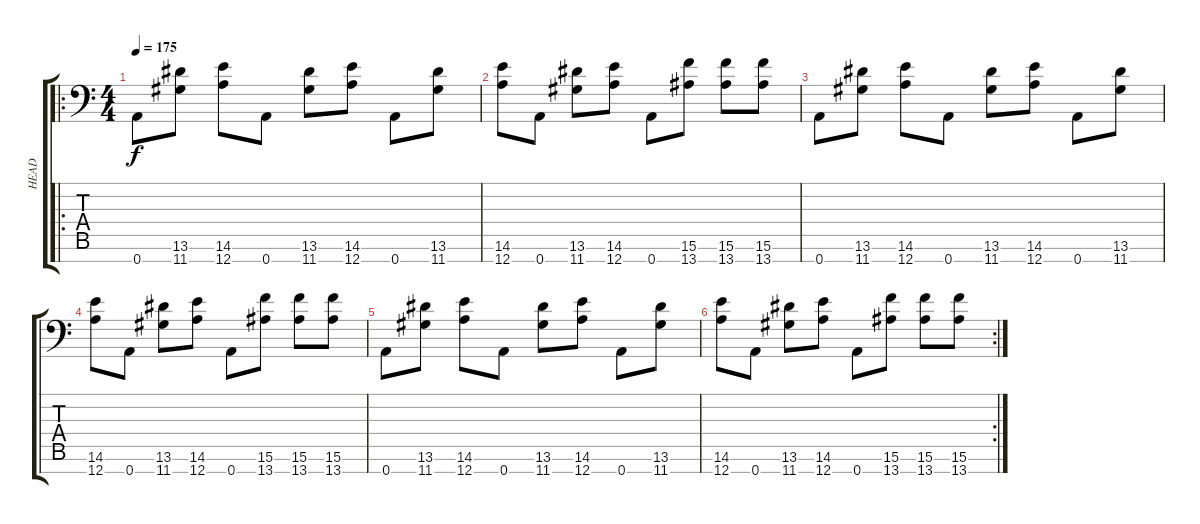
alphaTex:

\track ("HEAD" "HEAD") {instrument distortionguitar}
\staff {score tabs}
\tuning (D4 A3 F3 C3 G2 D2 A1) {hide}
\ro
\ts (4 4)
\tempo 175
\clef f4
\ks c
0.7.8{dy f instrument distortionguitar} (13.6 11.7).8 (14.6 12.7).8 0.7.8 (13.6 11.7).8 (14.6 12.7).8 0.7.8 (13.6 11.7).8 |
(14.6 12.7).8 0.7.8 (13.6 11.7).8 (14.6 12.7).8 0.7.8 (15.6 13.7).8 (15.6 13.7).8 (15.6 13.7).8 |
0.7.8{instrument distortionguitar} (13.6 11.7).8 (14.6 12.7).8 0.7.8 (13.6 11.7).8 (14.6 12.7).8 0.7.8 (13.6 11.7).8 |
(14.6 12.7).8 0.7.8 (13.6 11.7).8 (14.6 12.7).8 0.7.8 (15.6 13.7).8 (15.6 13.7).8 (15.6 13.7).8 |
0.7.8{instrument distortionguitar} (13.6 11.7).8 (14.6 12.7).8 0.7.8 (13.6 11.7).8 (14.6 12.7).8 0.7.8 (13.6 11.7).8 |
\rc 2
(14.6 12.7).8 0.7.8 (13.6 11.7).8 (14.6 12.7).8 0.7.8 (15.6 13.7).8 (15.6 13.7).8 (15.6 13.7).8
